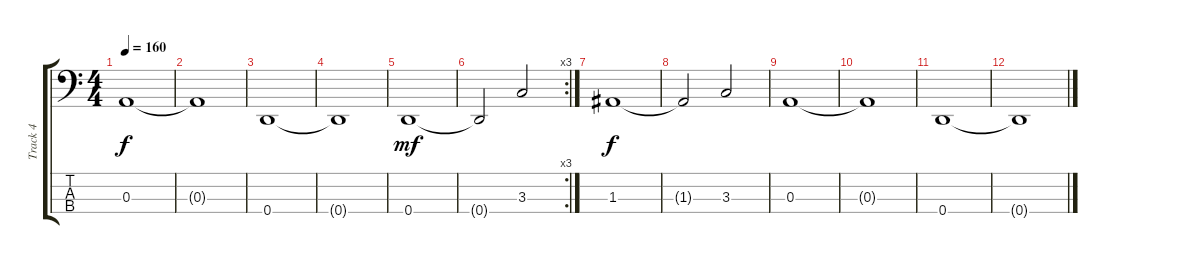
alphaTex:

\track ("Track 4" "Track 4") {instrument electricbassfinger}
\staff {score tabs}
\tuning (G2 D2 A1 D1) {hide}
\ts (4 4)
\tempo 160
\clef f4
\ks c
0.3.1{dy f} |
0.3{t}.1 |
0.4.1 |
0.4{t}.1 |
0.4.1{dy mf} |
\rc 3
0.4{t}.2 3.3.2 |
1.3.1{dy f} |
1.3{t}.2 3.3.2 |
0.3.1 |
0.3{t}.1 |
0.4.1 |
0.4{t}.1
